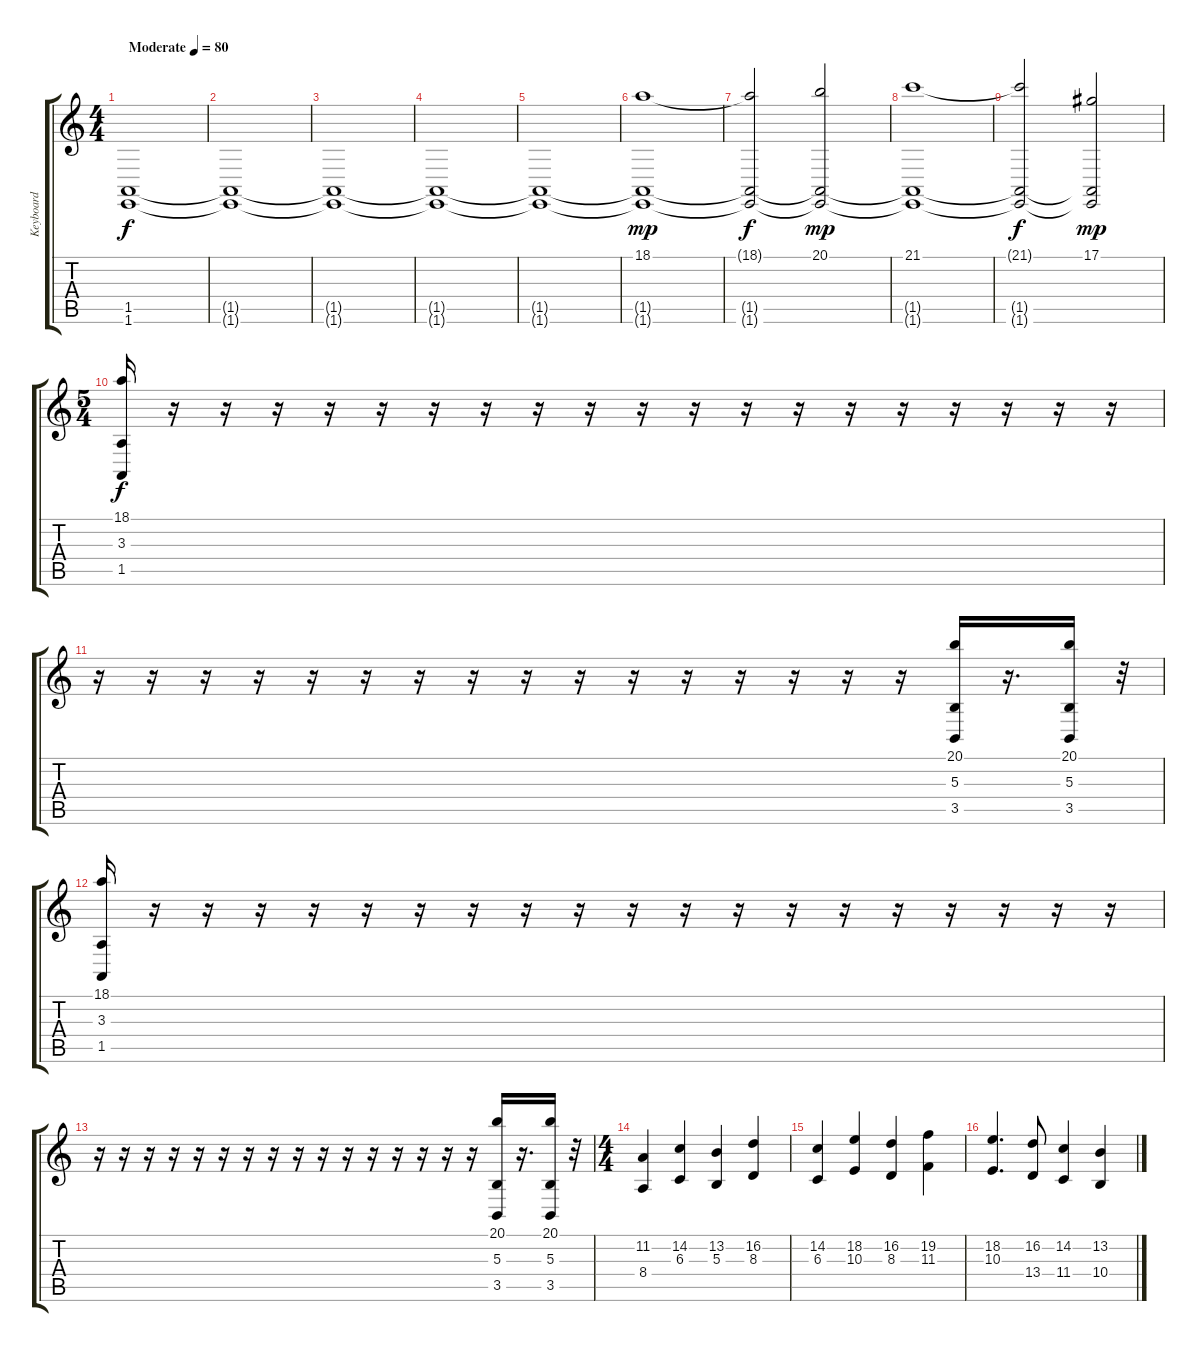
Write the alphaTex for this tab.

\track ("Keyboard" "Keyboard") {instrument stringensemble1}
\staff {score tabs}
\tuning (Eb4 Bb3 Gb3 Db3 Ab2 Eb2) {hide}
\ts (4 4)
\tempo (80 "Moderate")
\clef g2
\ks c
(1.5 1.6).1{dy f instrument stringensemble1} |
(1.5{t} 1.6{t}).1 |
(1.5{t} 1.6{t}).1 |
(1.5{t} 1.6{t}).1 |
(1.5{t} 1.6{t}).1 |
(18.1 1.5{t} 1.6{t}).1{dy mp} |
(18.1{t} 1.5{t} 1.6{t}).2{dy f} (20.1 1.5{t} 1.6{t}).2{dy mp} |
(21.1 1.5{t} 1.6{t}).1 |
(21.1{t} 1.5{t} 1.6{t}).2{dy f} (17.1 1.5{t} 1.6{t}).2{dy mp} |
\ts (5 4)
(18.1 3.3 1.5).16{dy f} r.16 r.16 r.16 r.16 r.16 r.16 r.16 r.16 r.16 r.16 r.16 r.16 r.16 r.16 r.16 r.16 r.16 r.16 r.16 |
r.16 r.16 r.16 r.16 r.16 r.16 r.16 r.16 r.16 r.16 r.16 r.16 r.16 r.16 r.16 r.16 (20.1 5.3 3.5).16 r.16{d} (20.1 5.3 3.5).16 r.32 |
(18.1 3.3 1.5).16 r.16 r.16 r.16 r.16 r.16 r.16 r.16 r.16 r.16 r.16 r.16 r.16 r.16 r.16 r.16 r.16 r.16 r.16 r.16 |
r.16 r.16 r.16 r.16 r.16 r.16 r.16 r.16 r.16 r.16 r.16 r.16 r.16 r.16 r.16 r.16 (20.1 5.3 3.5).16 r.16{d} (20.1 5.3 3.5).16 r.32 |
\ts (4 4)
(11.2 8.4).4 (14.2 6.3).4 (13.2 5.3).4 (16.2 8.3).4 |
(14.2 6.3).4 (18.2 10.3).4 (16.2 8.3).4 (19.2 11.3).4 |
(18.2 10.3).4{d} (16.2 13.4).8 (14.2 11.4).4 (13.2 10.4).4
